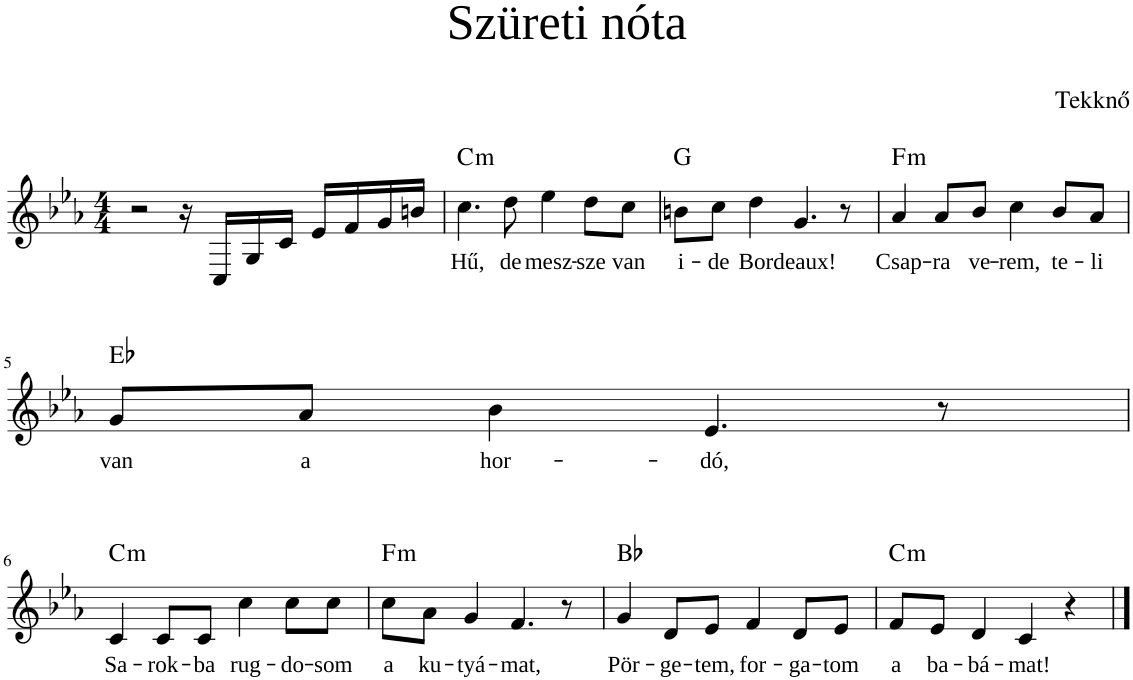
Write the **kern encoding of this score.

**kern	**text	**harte
*part1	*part1	*part1
*staff1	*staff1	*
*I"Piano	*	*
*I'Pno	*	*
*clefG2	*	*
*k[b-e-a-]	*	*
*M4/4	*	*
=1	=1	=1
2r	.	.
16r	.	.
16C/LL	.	.
16G/	.	.
16c/JJ	.	.
16e-/LL	.	.
16f/	.	.
16g/	.	.
16bn/JJ	.	.
=2	=2	=2
!	!LO:LY:b	!LO:H:kt=m
4.cc\	Hű,	C:min
!	!LO:LY:b	!
8dd\	de	.
!	!LO:LY:b	!
4ee-\	mesz-	.
!	!LO:LY:b	!
8dd\L	-sze	.
!	!LO:LY:b	!
8cc\J	van	.
=3	=3	=3
!	!LO:LY:b	!
8bn\L	i-	G:maj
!	!LO:LY:b	!
8cc\J	-de	.
!	!LO:LY:b	!
4dd\	Bor-	.
!	!LO:LY:b	!
4.g/	-deaux!	.
8r	.	.
=4	=4	=4
!	!LO:LY:b	!LO:H:kt=m
4a-/	Csap-	F:min
!	!LO:LY:b	!
8a-/L	-ra	.
!	!LO:LY:b	!
8b-/J	ve-	.
!	!LO:LY:b	!
4cc\	-rem,	.
!	!LO:LY:b	!
8b-/L	te-	.
!	!LO:LY:b	!
8a-/J	-li	.
!!LO:LB:g=z
=5	=5	=5
!	!LO:LY:b	!
8g/L	van	Eb:maj
!	!LO:LY:b	!
8a-/J	a	.
!	!LO:LY:b	!
4b-\	hor-	.
!	!LO:LY:b	!
4.e-/	-dó,	.
8r	.	.
!!LO:LB:g=z
=6	=6	=6
!	!LO:LY:b	!LO:H:kt=m
4c/	Sa-	C:min
!	!LO:LY:b	!
8c/L	-rok-	.
!	!LO:LY:b	!
8c/J	-ba	.
!	!LO:LY:b	!
4cc\	rug-	.
!	!LO:LY:b	!
8cc\L	-do-	.
!	!LO:LY:b	!
8cc\J	-som	.
=7	=7	=7
!	!LO:LY:b	!LO:H:kt=m
8cc\L	a	F:min
!	!LO:LY:b	!
8a-\J	ku-	.
!	!LO:LY:b	!
4g/	-tyá-	.
!	!LO:LY:b	!
4.f/	-mat,	.
8r	.	.
=8	=8	=8
!	!LO:LY:b	!
4g/	Pör-	Bb:maj
!	!LO:LY:b	!
8d/L	-ge-	.
!	!LO:LY:b	!
8e-/J	-tem,	.
!	!LO:LY:b	!
4f/	for-	.
!	!LO:LY:b	!
8d/L	-ga-	.
!	!LO:LY:b	!
8e-/J	-tom	.
=9	=9	=9
!	!LO:LY:b	!LO:H:kt=m
8f/L	a	C:min
!	!LO:LY:b	!
8e-/J	ba-	.
!	!LO:LY:b	!
4d/	-bá-	.
!	!LO:LY:b	!
4c/	-mat!	.
4r	.	.
==	==	==
*-	*-	*-
